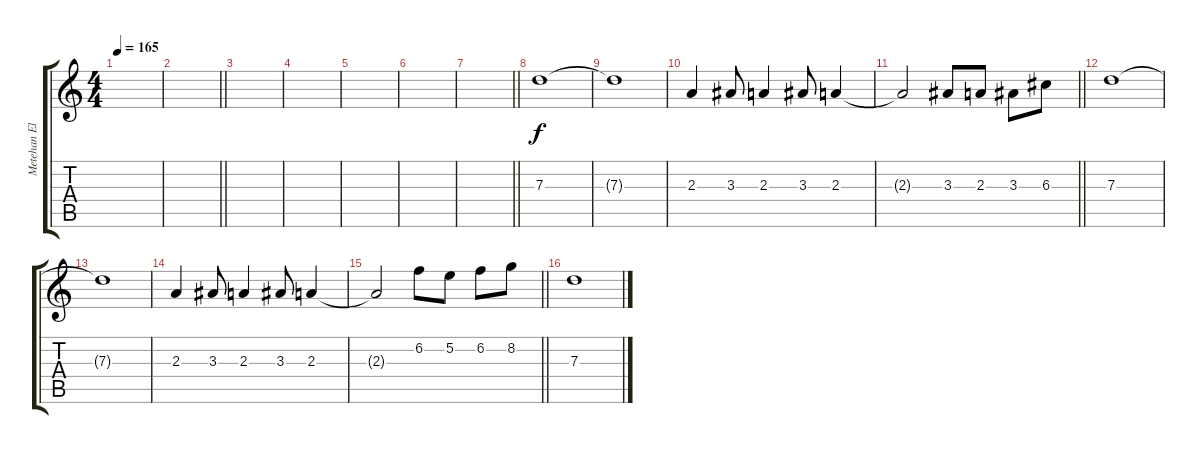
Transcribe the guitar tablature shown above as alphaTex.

\track ("Metehan Elbasan" "Metehan El") {instrument acousticguitarnylon}
\staff {score tabs}
\tuning (E4 B3 G3 D3 A2 E2) {hide}
\ts (4 4)
\tempo 165
\clef g2
\ks c
|
\barLineRight lightlight
|
|
|
|
|
\barLineRight lightlight
|
7.3.1 |
7.3{t}.1 |
2.3.4 3.3.8 2.3.4 3.3.8 2.3.4 |
\barLineRight lightlight
2.3{t}.2 3.3.8 2.3.8 3.3.8 6.3.8 |
7.3.1 |
7.3{t}.1 |
2.3.4 3.3.8 2.3.4 3.3.8 2.3.4 |
\barLineRight lightlight
2.3{t}.2 6.2.8 5.2.8 6.2.8 8.2.8 |
7.3.1
